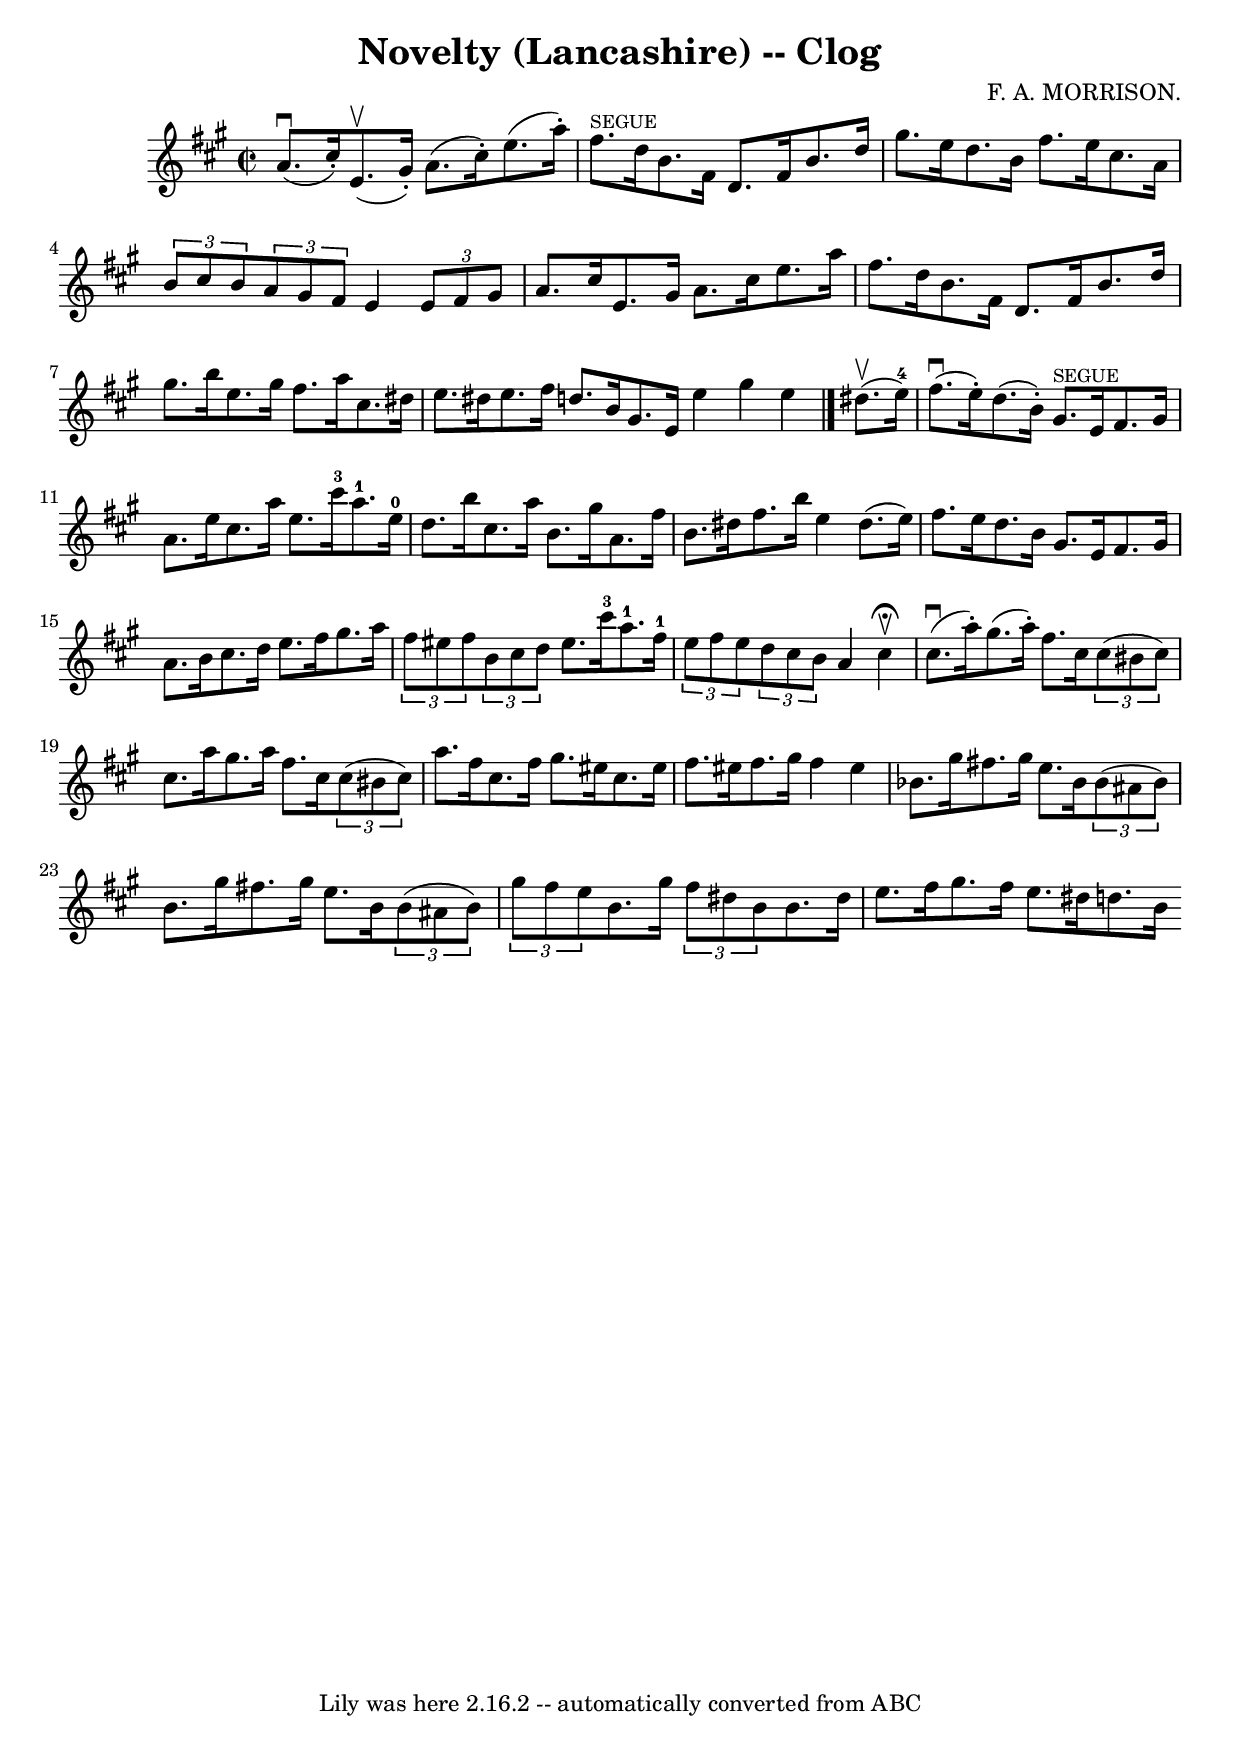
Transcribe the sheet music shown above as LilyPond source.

\version "2.16.2"
\include "Mammoth.ily"
\header {
  %% book = "Ryan's Mammoth Collection"
 composer = "F. A. MORRISON."
 crossRefNumber = "1"
 footnotes = "\\\\157 937"
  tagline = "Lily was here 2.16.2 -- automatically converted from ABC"
  title = "Novelty (Lancashire) -- Clog"

}
voicedefault =  {


  \override Staff.TimeSignature #'style = #'C
  \time 2/2 
  \key a \major
 a'8.^\downbow(cs''16-.) e'8.^\upbow( gs'16-.) a'8. (cs''16-.) e''8. (a''16-.)    |
 fs''8.^\segue d''16 b'8. fs'16 d'8. fs'16 b'8. d''16     |
 gs''8. e''16 d''8. b'16 fs''8. e''16 cs''8. a'16     |
  \times 2/3 { b'8 cs''8 b'8  
	     }   \times 2/3 {   
	 a'8 gs'8 fs'8  
	     } e'4    \times 2/3 { e'8 fs'8 gs'8   				 }     |
 a'8. cs''16 e'8. gs'16 a'8. cs''16 e''8. a''16     |
 fs''8. d''16 b'8. fs'16 d'8. fs'16 b'8. d''16     |
 gs''8. b''16 e''8. gs''16 fs''8. a''16 cs''8. ds''16     |
 e''8. ds''16 e''8. fs''16 d''!8. b'16 gs'8. e'16    \bar ": |" e''4 gs''4 e''4     \bar "|." ds''8.^\upbow(e''16-4)  |
 fs''8.^\downbow(
 e''16-.) d''8. (b'16-.) gs'8.^\segue e'16 fs'8. gs'16     |
 a'8. e''16 cs''8. a''16 e''8. cs'''16-3 a''8.-1 e''16-0   |
 d''8. b''16 cs''8. a''16 b'8. gs''16 a'8. fs''16     |
 b'8. ds''16 fs''8. b''16 e''4 ds''8. (e''16)    |
 fs''8. e''16 d''8. b'16 gs'8. e'16 fs'8. gs'16     |
 a'8. b'16 cs''8. d''16 e''8. fs''16 gs''8. a''16     |
  
  \times 2/3 { fs''8 es''8 fs''8  
	     }   \times 2/3 { b'8 cs''8   
			 d''8   			    } es''8. cs'''16-3 a''8.-1 fs''16-1    |
  
  \times 2/3 { e''8 fs''8 e''8  
	     }   \times 2/3 { d''8 cs''8 b'8 
			       			    } a'4      \bar ":|" cs''4^\fermata^\upbow  |
 cs''8.^\downbow(a''16-.) gs''8. (a''16-.) fs''8. cs''16    
  \times 2/3 { cs''8 (bs'8 cs''8)  	     }    |
 cs''8. a''16   
 gs''8. a''16 fs''8. cs''16    \times 2/3 { cs''8 (bs'8    
						cs''8)  					      }    |
 a''8. fs''16 cs''8. fs''16 gs''8. es''16 cs''8. es''16     |
 fs''8. es''16 fs''8. gs''16 fs''4 es''4     |
 bf'8. gs''16 fs''!8.    
 gs''16 e''8. bf'16    \times 2/3 { bf'8 (as'8 bf'8)  				     }     |
 b'8. gs''16 fs''!8. gs''16 e''8. b'16    
  \times 2/3 { b'8 (as'8 b'8)  	     }    |
  \times 2/3 { gs''8  
	 fs''8 e''8  
	     } b'8. gs''16    \times 2/3 { fs''8 ds''8 b'8 
					     					  } b'8. ds''16     |
 e''8. fs''16 gs''8. fs''16 e''8. ds''16 d''!8. b'16      \bar " |."   

}

\score{
  <<

    \context Staff="default"
    {
      \voicedefault 
      
    }

  >>
  \layout {
    
  }
  \midi {
  }

}
